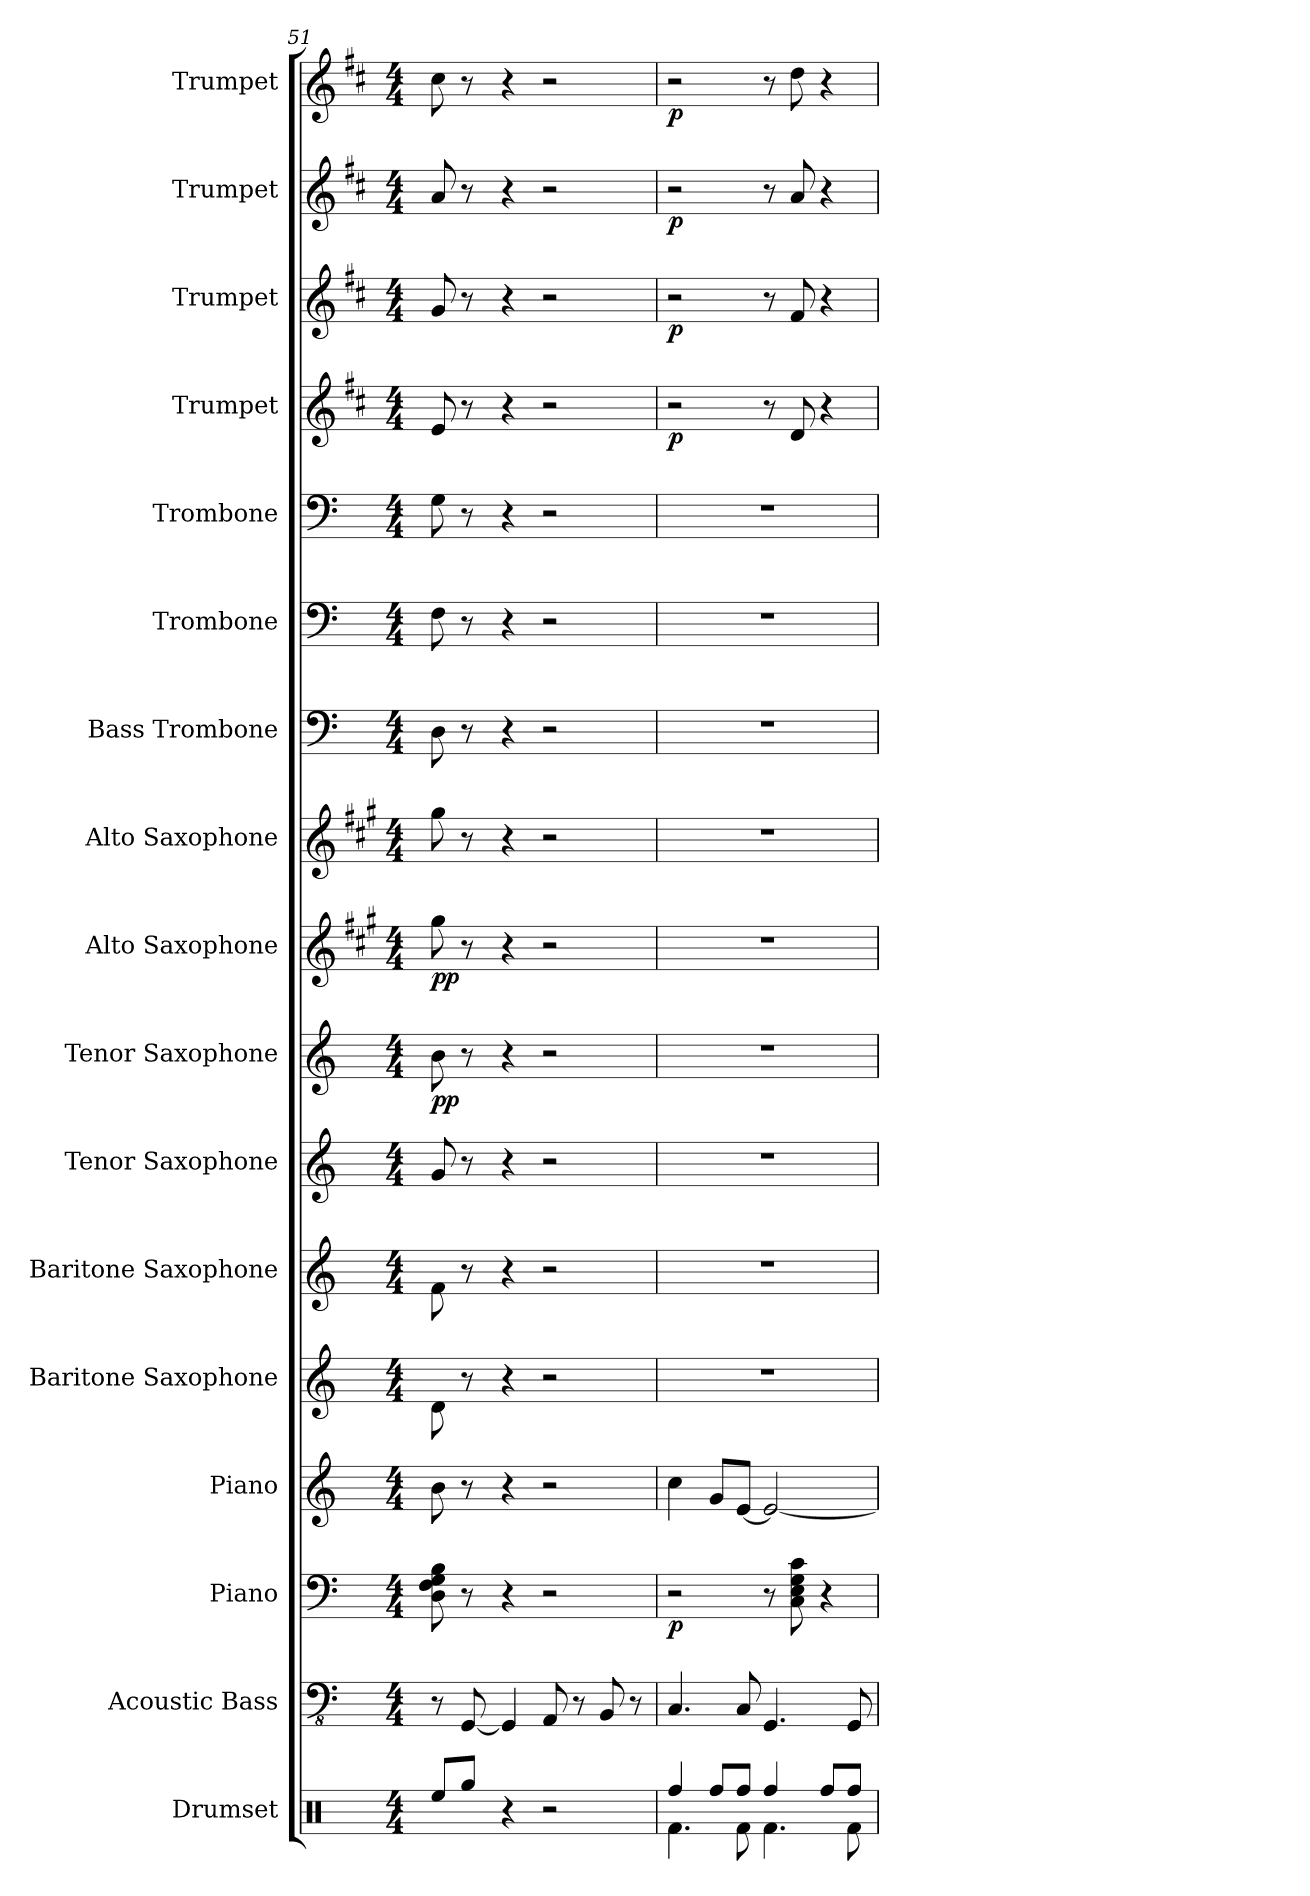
**kern	**kern	**kern	**dynam	**kern	**kern	**kern	**kern	**kern	**dynam	**kern	**dynam	**kern	**kern	**kern	**kern	**kern	**dynam	**kern	**dynam	**kern	**dynam	**kern	**dynam
*part17	*part16	*part15	*part15	*part14	*part13	*part12	*part11	*part10	*part10	*part9	*part9	*part8	*part7	*part6	*part5	*part4	*part4	*part3	*part3	*part2	*part2	*part1	*part1
*staff17	*staff16	*staff15	*staff15	*staff14	*staff13	*staff12	*staff11	*staff10	*staff10	*staff9	*staff9	*staff8	*staff7	*staff6	*staff5	*staff4	*staff4	*staff3	*staff3	*staff2	*staff2	*staff1	*staff1
*I"Drumset	*I"Acoustic Bass	*I"Piano	*	*I"Piano	*I"Baritone Saxophone	*I"Baritone Saxophone	*I"Tenor Saxophone	*I"Tenor Saxophone	*	*I"Alto Saxophone	*	*I"Alto Saxophone	*I"Bass Trombone	*I"Trombone	*I"Trombone	*I"Trumpet	*	*I"Trumpet	*	*I"Trumpet	*	*I"Trumpet	*
*I'Drs.	*I'Bass	*I'Pno.	*	*I'Pno.	*I'Bar. Sax.	*I'Bar. Sax.	*I'T. Sax.	*I'T. Sax.	*	*I'A. Sax.	*	*I'A. Sax.	*I'B. Tbn.	*I'Tbn.	*I'Tbn.	*I'Tpt.	*	*I'Tpt.	*	*I'Tpt.	*	*I'Tpt.	*
*clefX	*clefFv4	*clefF4	*	*clefG2	*clefG2	*clefG2	*clefG2	*clefG2	*	*clefG2	*	*clefG2	*clefF4	*clefF4	*clefF4	*clefG2	*	*clefG2	*	*clefG2	*	*clefG2	*
*	*	*	*	*	*ITrd12c21	*ITrd12c21	*ITrd8c14	*ITrd8c14	*	*ITrd5c9	*	*ITrd5c9	*	*	*	*ITrd1c2	*	*ITrd1c2	*	*ITrd1c2	*	*ITrd1c2	*
*k[]	*k[]	*k[]	*	*k[]	*k[]	*k[]	*k[]	*k[]	*	*k[]	*	*k[]	*k[]	*k[]	*k[]	*k[]	*	*k[]	*	*k[]	*	*k[]	*
*M4/4	*M4/4	*M4/4	*	*M4/4	*M4/4	*M4/4	*M4/4	*M4/4	*	*M4/4	*	*M4/4	*M4/4	*M4/4	*M4/4	*M4/4	*	*M4/4	*	*M4/4	*	*M4/4	*
=51	=51	=51	=51	=51	=51	=51	=51	=51	=51	=51	=51	=51	=51	=51	=51	=51	=51	=51	=51	=51	=51	=51	=51
!	!	!	!	!	!	!	!	!	!LO:DY:b	!	!LO:DY:b	!	!	!	!	!	!	!	!	!	!	!	!
8Ree/L	8r	8D\ 8F\ 8G\ 8B\	.	8b\	8D\	8F\	8G/	8B\	pp	8b\	pp	8b\	8D\	8F\	8G\	8d/	.	8f/	.	8g/	.	8b\	.
8Rgg/J	[8GGG/	8r	.	8r	8r	8r	8r	8r	.	8r	.	8r	8r	8r	8r	8r	.	8r	.	8r	.	8r	.
4r	4GGG/]	4r	.	4r	4r	4r	4r	4r	.	4r	.	4r	4r	4r	4r	4r	.	4r	.	4r	.	4r	.
2r	8AAA/	2r	.	2r	2r	2r	2r	2r	.	2r	.	2r	2r	2r	2r	2r	.	2r	.	2r	.	2r	.
.	8r	.	.	.	.	.	.	.	.	.	.	.	.	.	.	.	.	.	.	.	.	.	.
.	8BBB/	.	.	.	.	.	.	.	.	.	.	.	.	.	.	.	.	.	.	.	.	.	.
.	8r	.	.	.	.	.	.	.	.	.	.	.	.	.	.	.	.	.	.	.	.	.	.
=52	=52	=52	=52	=52	=52	=52	=52	=52	=52	=52	=52	=52	=52	=52	=52	=52	=52	=52	=52	=52	=52	=52	=52
*^	*	*	*	*	*	*	*	*	*	*	*	*	*	*	*	*	*	*	*	*	*	*	*
!	!	!	!	!LO:DY:b	!	!	!	!	!	!	!	!	!	!	!	!	!	!LO:DY:b	!	!LO:DY:b	!	!LO:DY:b	!	!LO:DY:b
4Rff/	4.Rf\	4.CC/	2r	p	4cc\	1r	1r	1r	1r	.	1r	.	1r	1r	1r	1r	2r	p	2r	p	2r	p	2r	p
8Rff/L	.	.	.	.	8g/L	.	.	.	.	.	.	.	.	.	.	.	.	.	.	.	.	.	.	.
8Rff/J	8Rf\	8CC/	.	.	[8e/J	.	.	.	.	.	.	.	.	.	.	.	.	.	.	.	.	.	.	.
4Rff/	4.Rf\	4.GGG/	8r	.	2e/_	.	.	.	.	.	.	.	.	.	.	.	8r	.	8r	.	8r	.	8r	.
.	.	.	8C\ 8E\ 8G\ 8c\	.	.	.	.	.	.	.	.	.	.	.	.	.	8c/	.	8e/	.	8g/	.	8cc\	.
8Rff/L	.	.	4r	.	.	.	.	.	.	.	.	.	.	.	.	.	4r	.	4r	.	4r	.	4r	.
8Rff/J	8Rf\	8GGG/	.	.	.	.	.	.	.	.	.	.	.	.	.	.	.	.	.	.	.	.	.	.
*v	*v	*	*	*	*	*	*	*	*	*	*	*	*	*	*	*	*	*	*	*	*	*	*	*
=	=	=	=	=	=	=	=	=	=	=	=	=	=	=	=	=	=	=	=	=	=	=	=
*-	*-	*-	*-	*-	*-	*-	*-	*-	*-	*-	*-	*-	*-	*-	*-	*-	*-	*-	*-	*-	*-	*-	*-
